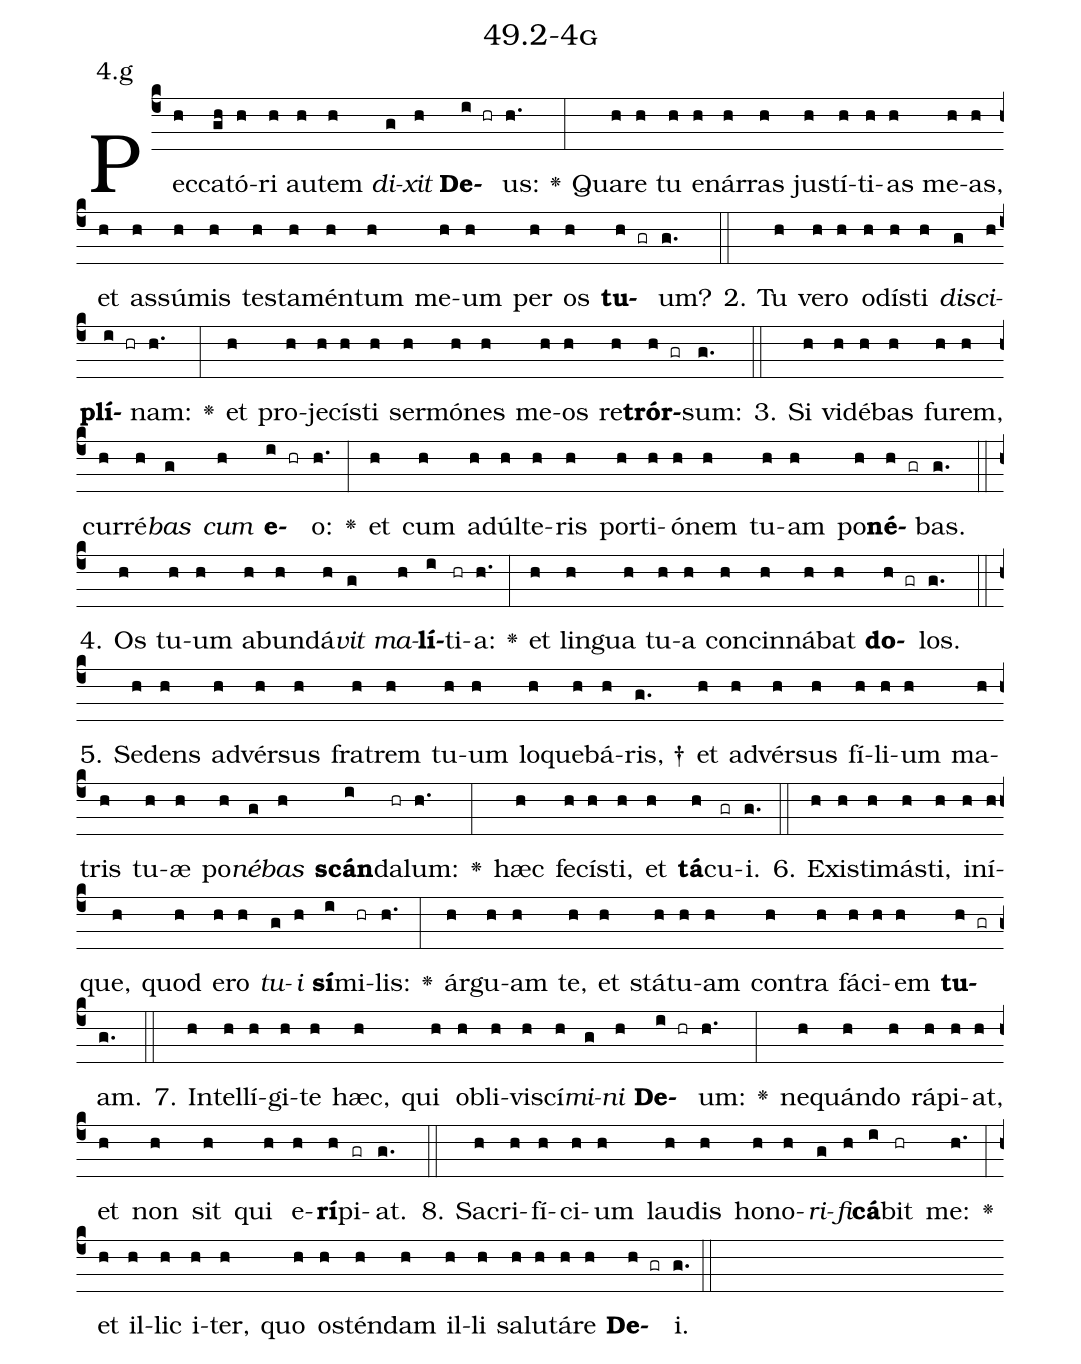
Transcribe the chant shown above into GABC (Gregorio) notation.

name: 49.2-4g;
annotation: 4.g;
%%
(c4)Pec(h)ca(gh)tó(h)ri(h) au(h)tem(h) <i>di</i>(g)<i>xit</i>(h) <b>De</b>(i hr)us:(h.) <v>\greheightstar</v>(:) Qua(h)re(h) tu(h) e(h)nár(h)ras(h) jus(h)tí(h)ti(h)as(h) me(h)as,(h) et(h) as(h)sú(h)mis(h) tes(h)ta(h)mén(h)tum(h) me(h)um(h) per(h) os(h) <b>tu</b>(h gr)um?(g.) (::)
2. Tu(h) ve(h)ro(h) o(h)dís(h)ti(h) <i>di</i>(g)<i>sci</i>(h)<b>plí</b>(i hr)nam:(h.) <v>\greheightstar</v>(:) et(h) pro(h)je(h)cís(h)ti(h) ser(h)mó(h)nes(h) me(h)os(h) re(h)<b>trór</b>(h gr)sum:(g.) (::)
3. Si(h) vi(h)dé(h)bas(h) fu(h)rem,(h) cur(h)ré(h)<i>bas</i>(g) <i>cum</i>(h) <b>e</b>(i hr)o:(h.) <v>\greheightstar</v>(:) et(h) cum(h) ad(h)úl(h)te(h)ris(h) por(h)ti(h)ó(h)nem(h) tu(h)am(h) po(h)<b>né</b>(h gr)bas.(g.) (::)
4. Os(h) tu(h)um(h) ab(h)un(h)dá(h)<i>vit</i>(g) <i>ma</i>(h)<b>lí</b>(i)ti(hr)a:(h.) <v>\greheightstar</v>(:) et(h) lin(h)gua(h) tu(h)a(h) con(h)cin(h)ná(h)bat(h) <b>do</b>(h gr)los.(g.) (::)
5. Se(h)dens(h) ad(h)vér(h)sus(h) fra(h)trem(h) tu(h)um(h) lo(h)que(h)bá(h)ris, †(g.) et(h) ad(h)vér(h)sus(h) fí(h)li(h)um(h) ma(h)tris(h) tu(h)æ(h) po(h)<i>né</i>(g)<i>bas</i>(h) <b>scán</b>(i)da(hr)lum:(h.) <v>\greheightstar</v>(:) hæc(h) fe(h)cís(h)ti,(h) et(h) <b>tá</b>(h)cu(gr)i.(g.) (::)
6. Ex(h)is(h)ti(h)más(h)ti,(h) in(h)í(h)que,(h) quod(h) e(h)ro(h) <i>tu</i>(g)<i>i</i>(h) <b>sí</b>(i)mi(hr)lis:(h.) <v>\greheightstar</v>(:) ár(h)gu(h)am(h) te,(h) et(h) stá(h)tu(h)am(h) con(h)tra(h) fá(h)ci(h)em(h) <b>tu</b>(h gr)am.(g.) (::)
7. In(h)tel(h)lí(h)gi(h)te(h) hæc,(h) qui(h) ob(h)li(h)vi(h)scí(h)<i>mi</i>(g)<i>ni</i>(h) <b>De</b>(i hr)um:(h.) <v>\greheightstar</v>(:) ne(h)quán(h)do(h) rá(h)pi(h)at,(h) et(h) non(h) sit(h) qui(h) e(h)<b>rí</b>(h)pi(gr)at.(g.) (::)
8. Sa(h)cri(h)fí(h)ci(h)um(h) lau(h)dis(h) ho(h)no(h)<i>ri</i>(g)<i>fi</i>(h)<b>cá</b>(i)bit(hr) me:(h.) <v>\greheightstar</v>(:) et(h) il(h)lic(h) i(h)ter,(h) quo(h) os(h)tén(h)dam(h) il(h)li(h) sa(h)lu(h)tá(h)re(h) <b>De</b>(h gr)i.(g.) (::)
